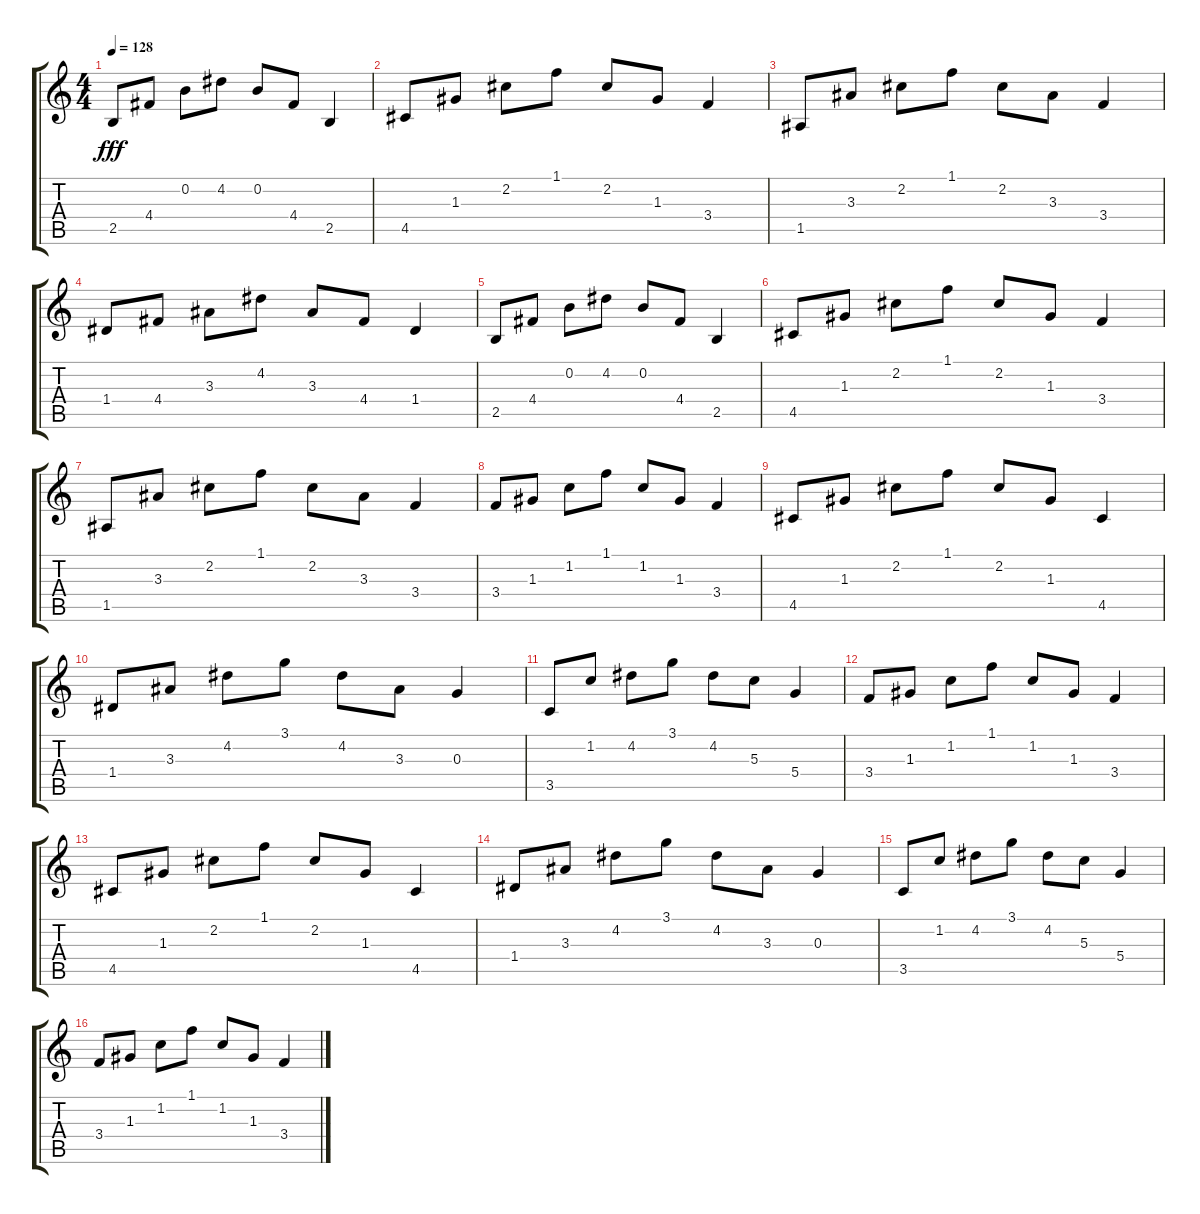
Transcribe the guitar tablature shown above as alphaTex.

\track "" {instrument electricguitarjazz}
\staff {score tabs}
\tuning (E4 B3 G3 D3 A2 E2) {hide}
\ts (4 4)
\tempo 128
\clef g2
\ks c
2.5.8{dy fff} 4.4.8 0.2.8 4.2.8 0.2.8 4.4.8 2.5.4 |
4.5.8 1.3.8 2.2.8 1.1.8 2.2.8 1.3.8 3.4.4 |
1.5.8 3.3.8 2.2.8 1.1.8 2.2.8 3.3.8 3.4.4 |
1.4.8 4.4.8 3.3.8 4.2.8 3.3.8 4.4.8 1.4.4 |
2.5.8 4.4.8 0.2.8 4.2.8 0.2.8 4.4.8 2.5.4 |
4.5.8 1.3.8 2.2.8 1.1.8 2.2.8 1.3.8 3.4.4 |
1.5.8 3.3.8 2.2.8 1.1.8 2.2.8 3.3.8 3.4.4 |
3.4.8 1.3.8 1.2.8 1.1.8 1.2.8 1.3.8 3.4.4 |
4.5.8 1.3.8 2.2.8 1.1.8 2.2.8 1.3.8 4.5.4 |
1.4.8 3.3.8 4.2.8 3.1.8 4.2.8 3.3.8 0.3.4 |
3.5.8 1.2.8 4.2.8 3.1.8 4.2.8 5.3.8 5.4.4 |
3.4.8 1.3.8 1.2.8 1.1.8 1.2.8 1.3.8 3.4.4 |
4.5.8 1.3.8 2.2.8 1.1.8 2.2.8 1.3.8 4.5.4 |
1.4.8 3.3.8 4.2.8 3.1.8 4.2.8 3.3.8 0.3.4 |
3.5.8 1.2.8 4.2.8 3.1.8 4.2.8 5.3.8 5.4.4 |
3.4.8 1.3.8 1.2.8 1.1.8 1.2.8 1.3.8 3.4.4
